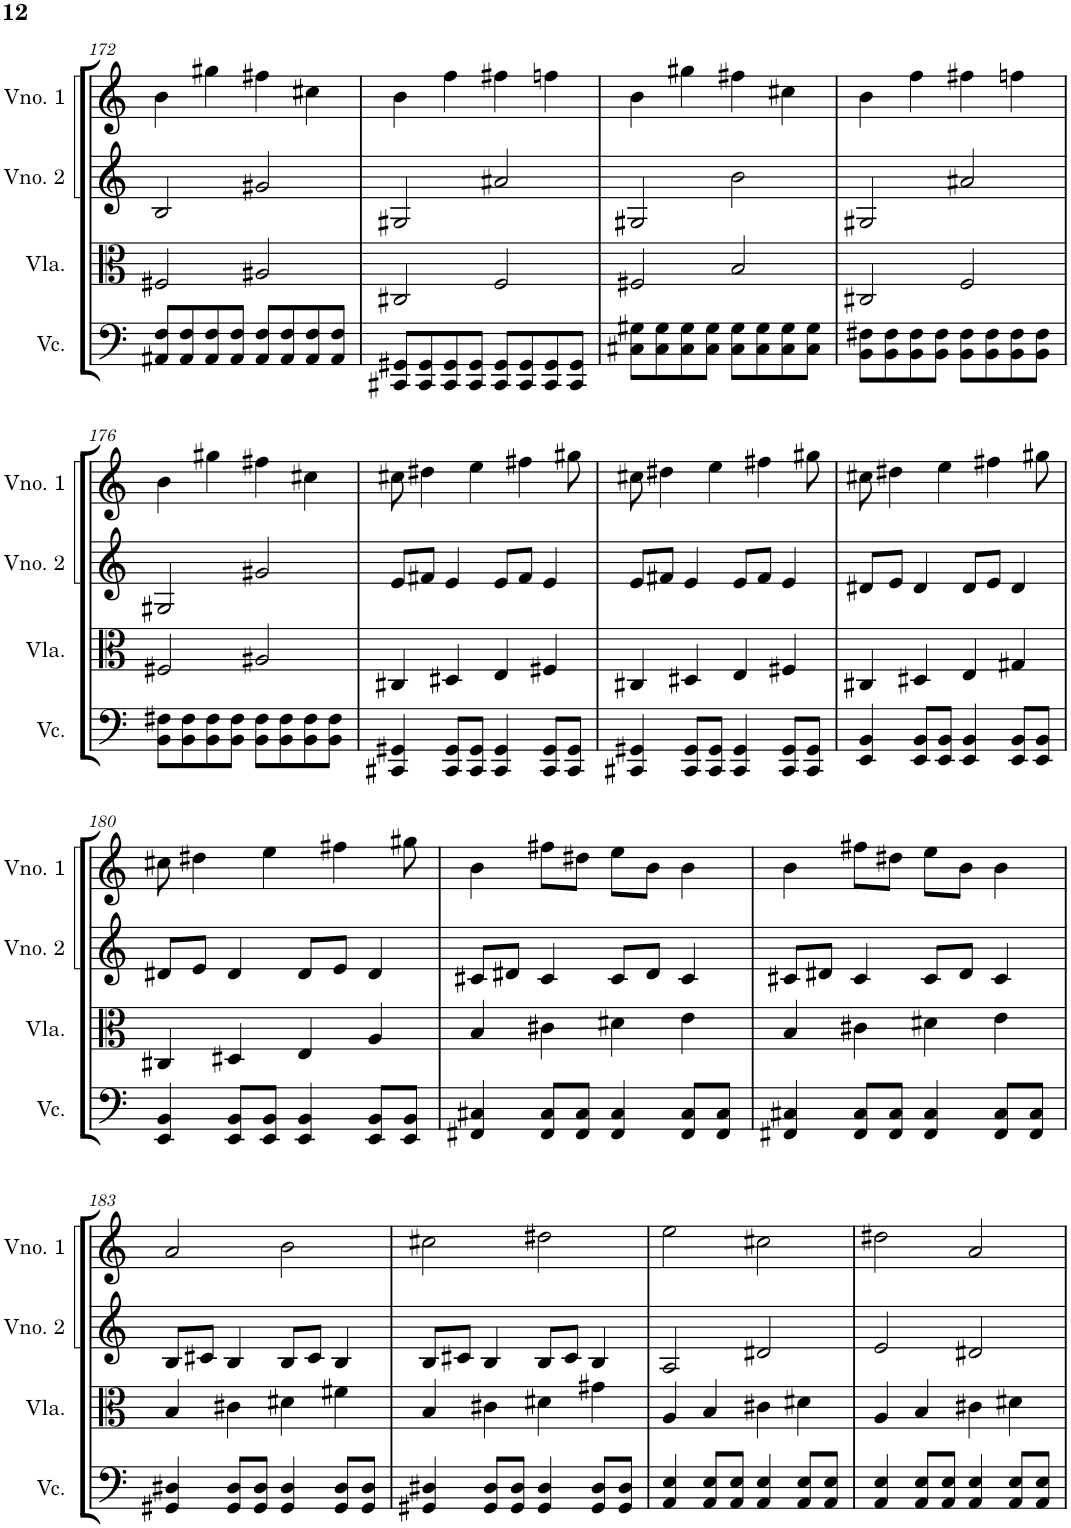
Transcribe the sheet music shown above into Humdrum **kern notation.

**kern	**kern	**kern	**kern
*part4	*part3	*part2	*part1
*staff4	*staff3	*staff2	*staff1
*I"Violoncelo	*I"Viola	*I"Violino 2	*I"Violino 1
*I'Vc.	*I'Vla.	*I'Vno. 2	*I'Vno. 1
!!LO:PB:g=z
*clefF4	*clefC3	*clefG2	*clefG2
*k[]	*k[]	*k[]	*k[]
*M4/4	*M4/4	*M4/4	*M4/4
=172	=172	=172	=172
8AA#X/ 8F/L	2F#X/	2B/	4b\
8AA#/ 8F/	.	.	.
8AA#/ 8F/	.	.	4gg#X\
8AA#/ 8F/J	.	.	.
8AA#/ 8F/L	2A#X/	2g#X/	4ff#X\
8AA#/ 8F/	.	.	.
8AA#/ 8F/	.	.	4cc#X\
8AA#/ 8F/J	.	.	.
=173	=173	=173	=173
8CC#X/ 8GG#X/L	2C#X/	2G#X/	4b\
8CC#/ 8GG#/	.	.	.
8CC#/ 8GG#/	.	.	4ff\
8CC#/ 8GG#/J	.	.	.
8CC#/ 8GG#/L	2F/	2a#X/	4ff#X\
8CC#/ 8GG#/	.	.	.
8CC#/ 8GG#/	.	.	4ffn\
8CC#/ 8GG#/J	.	.	.
=174	=174	=174	=174
8C#X\ 8G#X\L	2F#X/	2G#X/	4b\
8C#\ 8G#\	.	.	.
8C#\ 8G#\	.	.	4gg#X\
8C#\ 8G#\J	.	.	.
8C#\ 8G#\L	2B/	2b\	4ff#X\
8C#\ 8G#\	.	.	.
8C#\ 8G#\	.	.	4cc#X\
8C#\ 8G#\J	.	.	.
=175	=175	=175	=175
8BB\ 8F#X\L	2C#X/	2G#X/	4b\
8BB\ 8F#\	.	.	.
8BB\ 8F#\	.	.	4ff\
8BB\ 8F#\J	.	.	.
8BB\ 8F#\L	2F/	2a#X/	4ff#X\
8BB\ 8F#\	.	.	.
8BB\ 8F#\	.	.	4ffn\
8BB\ 8F#\J	.	.	.
!!LO:LB:g=z
=176	=176	=176	=176
8BB\ 8F#X\L	2F#X/	2G#X/	4b\
8BB\ 8F#\	.	.	.
8BB\ 8F#\	.	.	4gg#X\
8BB\ 8F#\J	.	.	.
8BB\ 8F#\L	2A#X/	2g#X/	4ff#X\
8BB\ 8F#\	.	.	.
8BB\ 8F#\	.	.	4cc#X\
8BB\ 8F#\J	.	.	.
=177	=177	=177	=177
4CC#X/ 4GG#X/	4C#X/	8e/L	8cc#X\
.	.	8f#X/J	4dd#X\
8CC#/ 8GG#/L	4D#X/	4e/	.
8CC#/ 8GG#/J	.	.	4ee\
4CC#/ 4GG#/	4E/	8e/L	.
.	.	8f#/J	4ff#X\
8CC#/ 8GG#/L	4F#X/	4e/	.
8CC#/ 8GG#/J	.	.	8gg#X\
=178	=178	=178	=178
4CC#X/ 4GG#X/	4C#X/	8e/L	8cc#X\
.	.	8f#X/J	4dd#X\
8CC#/ 8GG#/L	4D#X/	4e/	.
8CC#/ 8GG#/J	.	.	4ee\
4CC#/ 4GG#/	4E/	8e/L	.
.	.	8f#/J	4ff#X\
8CC#/ 8GG#/L	4F#X/	4e/	.
8CC#/ 8GG#/J	.	.	8gg#X\
=179	=179	=179	=179
4EE/ 4BB/	4C#X/	8d#X/L	8cc#X\
.	.	8e/J	4dd#X\
8EE/ 8BB/L	4D#X/	4d#/	.
8EE/ 8BB/J	.	.	4ee\
4EE/ 4BB/	4E/	8d#/L	.
.	.	8e/J	4ff#X\
8EE/ 8BB/L	4G#X/	4d#/	.
8EE/ 8BB/J	.	.	8gg#X\
!!LO:LB:g=z
=180	=180	=180	=180
4EE/ 4BB/	4C#X/	8d#X/L	8cc#X\
.	.	8e/J	4dd#X\
8EE/ 8BB/L	4D#X/	4d#/	.
8EE/ 8BB/J	.	.	4ee\
4EE/ 4BB/	4E/	8d#/L	.
.	.	8e/J	4ff#X\
8EE/ 8BB/L	4A/	4d#/	.
8EE/ 8BB/J	.	.	8gg#X\
=181	=181	=181	=181
4FF#X/ 4C#X/	4B/	8c#X/L	4b\
.	.	8d#X/J	.
8FF#/ 8C#/L	4c#X\	4c#/	8ff#X\L
8FF#/ 8C#/J	.	.	8dd#X\J
4FF#/ 4C#/	4d#X\	8c#/L	8ee\L
.	.	8d#/J	8b\J
8FF#/ 8C#/L	4e\	4c#/	4b\
8FF#/ 8C#/J	.	.	.
=182	=182	=182	=182
4FF#X/ 4C#X/	4B/	8c#X/L	4b\
.	.	8d#X/J	.
8FF#/ 8C#/L	4c#X\	4c#/	8ff#X\L
8FF#/ 8C#/J	.	.	8dd#X\J
4FF#/ 4C#/	4d#X\	8c#/L	8ee\L
.	.	8d#/J	8b\J
8FF#/ 8C#/L	4e\	4c#/	4b\
8FF#/ 8C#/J	.	.	.
!!LO:LB:g=z
=183	=183	=183	=183
4GG#X/ 4D#X/	4B/	8B/L	2a/
.	.	8c#X/J	.
8GG#/ 8D#/L	4c#X\	4B/	.
8GG#/ 8D#/J	.	.	.
4GG#/ 4D#/	4d#X\	8B/L	2b\
.	.	8c#/J	.
8GG#/ 8D#/L	4f#X\	4B/	.
8GG#/ 8D#/J	.	.	.
=184	=184	=184	=184
4GG#X/ 4D#X/	4B/	8B/L	2cc#X\
.	.	8c#X/J	.
8GG#/ 8D#/L	4c#X\	4B/	.
8GG#/ 8D#/J	.	.	.
4GG#/ 4D#/	4d#X\	8B/L	2dd#X\
.	.	8c#/J	.
8GG#/ 8D#/L	4g#X\	4B/	.
8GG#/ 8D#/J	.	.	.
=185	=185	=185	=185
4AA/ 4E/	4A/	2A/	2ee\
8AA/ 8E/L	4B/	.	.
8AA/ 8E/J	.	.	.
4AA/ 4E/	4c#X\	2d#X/	2cc#X\
8AA/ 8E/L	4d#X\	.	.
8AA/ 8E/J	.	.	.
=186	=186	=186	=186
4AA/ 4E/	4A/	2e/	2dd#X\
8AA/ 8E/L	4B/	.	.
8AA/ 8E/J	.	.	.
4AA/ 4E/	4c#X\	2d#X/	2a/
8AA/ 8E/L	4d#X\	.	.
8AA/ 8E/J	.	.	.
=	=	=	=
*-	*-	*-	*-
